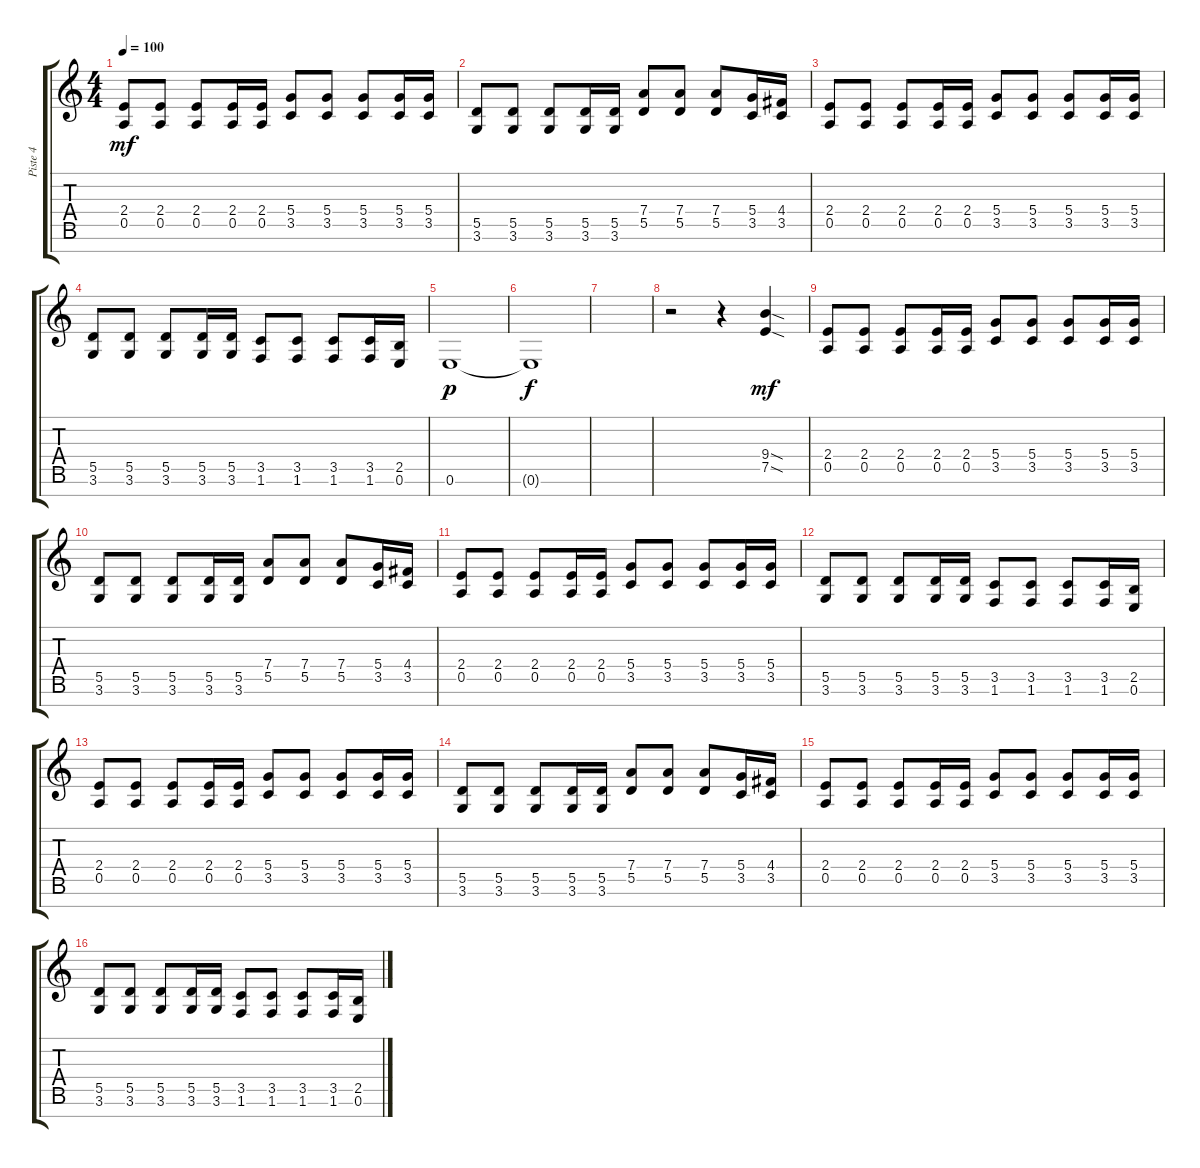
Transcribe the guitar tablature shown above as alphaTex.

\track ("Piste 4" "Piste 4") {instrument distortionguitar}
\staff {score tabs}
\tuning (E4 B3 G3 D3 A2 E2 B1) {hide}
\ts (4 4)
\tempo 100
\clef g2
\ks c
(2.4 0.5).8{dy mf} (2.4 0.5).8 (2.4 0.5).8 (2.4 0.5).16 (2.4 0.5).16 (5.4 3.5).8 (5.4 3.5).8 (5.4 3.5).8 (5.4 3.5).16 (5.4 3.5).16 |
(5.5 3.6).8 (5.5 3.6).8 (5.5 3.6).8 (5.5 3.6).16 (5.5 3.6).16 (7.4 5.5).8 (7.4 5.5).8 (7.4 5.5).8 (5.4 3.5).16 (4.4 3.5).16 |
(2.4 0.5).8 (2.4 0.5).8 (2.4 0.5).8 (2.4 0.5).16 (2.4 0.5).16 (5.4 3.5).8 (5.4 3.5).8 (5.4 3.5).8 (5.4 3.5).16 (5.4 3.5).16 |
(5.5 3.6).8 (5.5 3.6).8 (5.5 3.6).8 (5.5 3.6).16 (5.5 3.6).16 (3.5 1.6).8 (3.5 1.6).8 (3.5 1.6).8 (3.5 1.6).16 (2.5 0.6).16 |
0.6.1{dy p} |
0.6{t}.1{dy f} |
|
r.2 r.4 (9.4{sod} 7.5{sod}).4{dy mf} |
(2.4 0.5).8 (2.4 0.5).8 (2.4 0.5).8 (2.4 0.5).16 (2.4 0.5).16 (5.4 3.5).8 (5.4 3.5).8 (5.4 3.5).8 (5.4 3.5).16 (5.4 3.5).16 |
(5.5 3.6).8 (5.5 3.6).8 (5.5 3.6).8 (5.5 3.6).16 (5.5 3.6).16 (7.4 5.5).8 (7.4 5.5).8 (7.4 5.5).8 (5.4 3.5).16 (4.4 3.5).16 |
(2.4 0.5).8 (2.4 0.5).8 (2.4 0.5).8 (2.4 0.5).16 (2.4 0.5).16 (5.4 3.5).8 (5.4 3.5).8 (5.4 3.5).8 (5.4 3.5).16 (5.4 3.5).16 |
(5.5 3.6).8 (5.5 3.6).8 (5.5 3.6).8 (5.5 3.6).16 (5.5 3.6).16 (3.5 1.6).8 (3.5 1.6).8 (3.5 1.6).8 (3.5 1.6).16 (2.5 0.6).16 |
(2.4 0.5).8 (2.4 0.5).8 (2.4 0.5).8 (2.4 0.5).16 (2.4 0.5).16 (5.4 3.5).8 (5.4 3.5).8 (5.4 3.5).8 (5.4 3.5).16 (5.4 3.5).16 |
(5.5 3.6).8 (5.5 3.6).8 (5.5 3.6).8 (5.5 3.6).16 (5.5 3.6).16 (7.4 5.5).8 (7.4 5.5).8 (7.4 5.5).8 (5.4 3.5).16 (4.4 3.5).16 |
(2.4 0.5).8 (2.4 0.5).8 (2.4 0.5).8 (2.4 0.5).16 (2.4 0.5).16 (5.4 3.5).8 (5.4 3.5).8 (5.4 3.5).8 (5.4 3.5).16 (5.4 3.5).16 |
(5.5 3.6).8 (5.5 3.6).8 (5.5 3.6).8 (5.5 3.6).16 (5.5 3.6).16 (3.5 1.6).8 (3.5 1.6).8 (3.5 1.6).8 (3.5 1.6).16 (2.5 0.6).16
